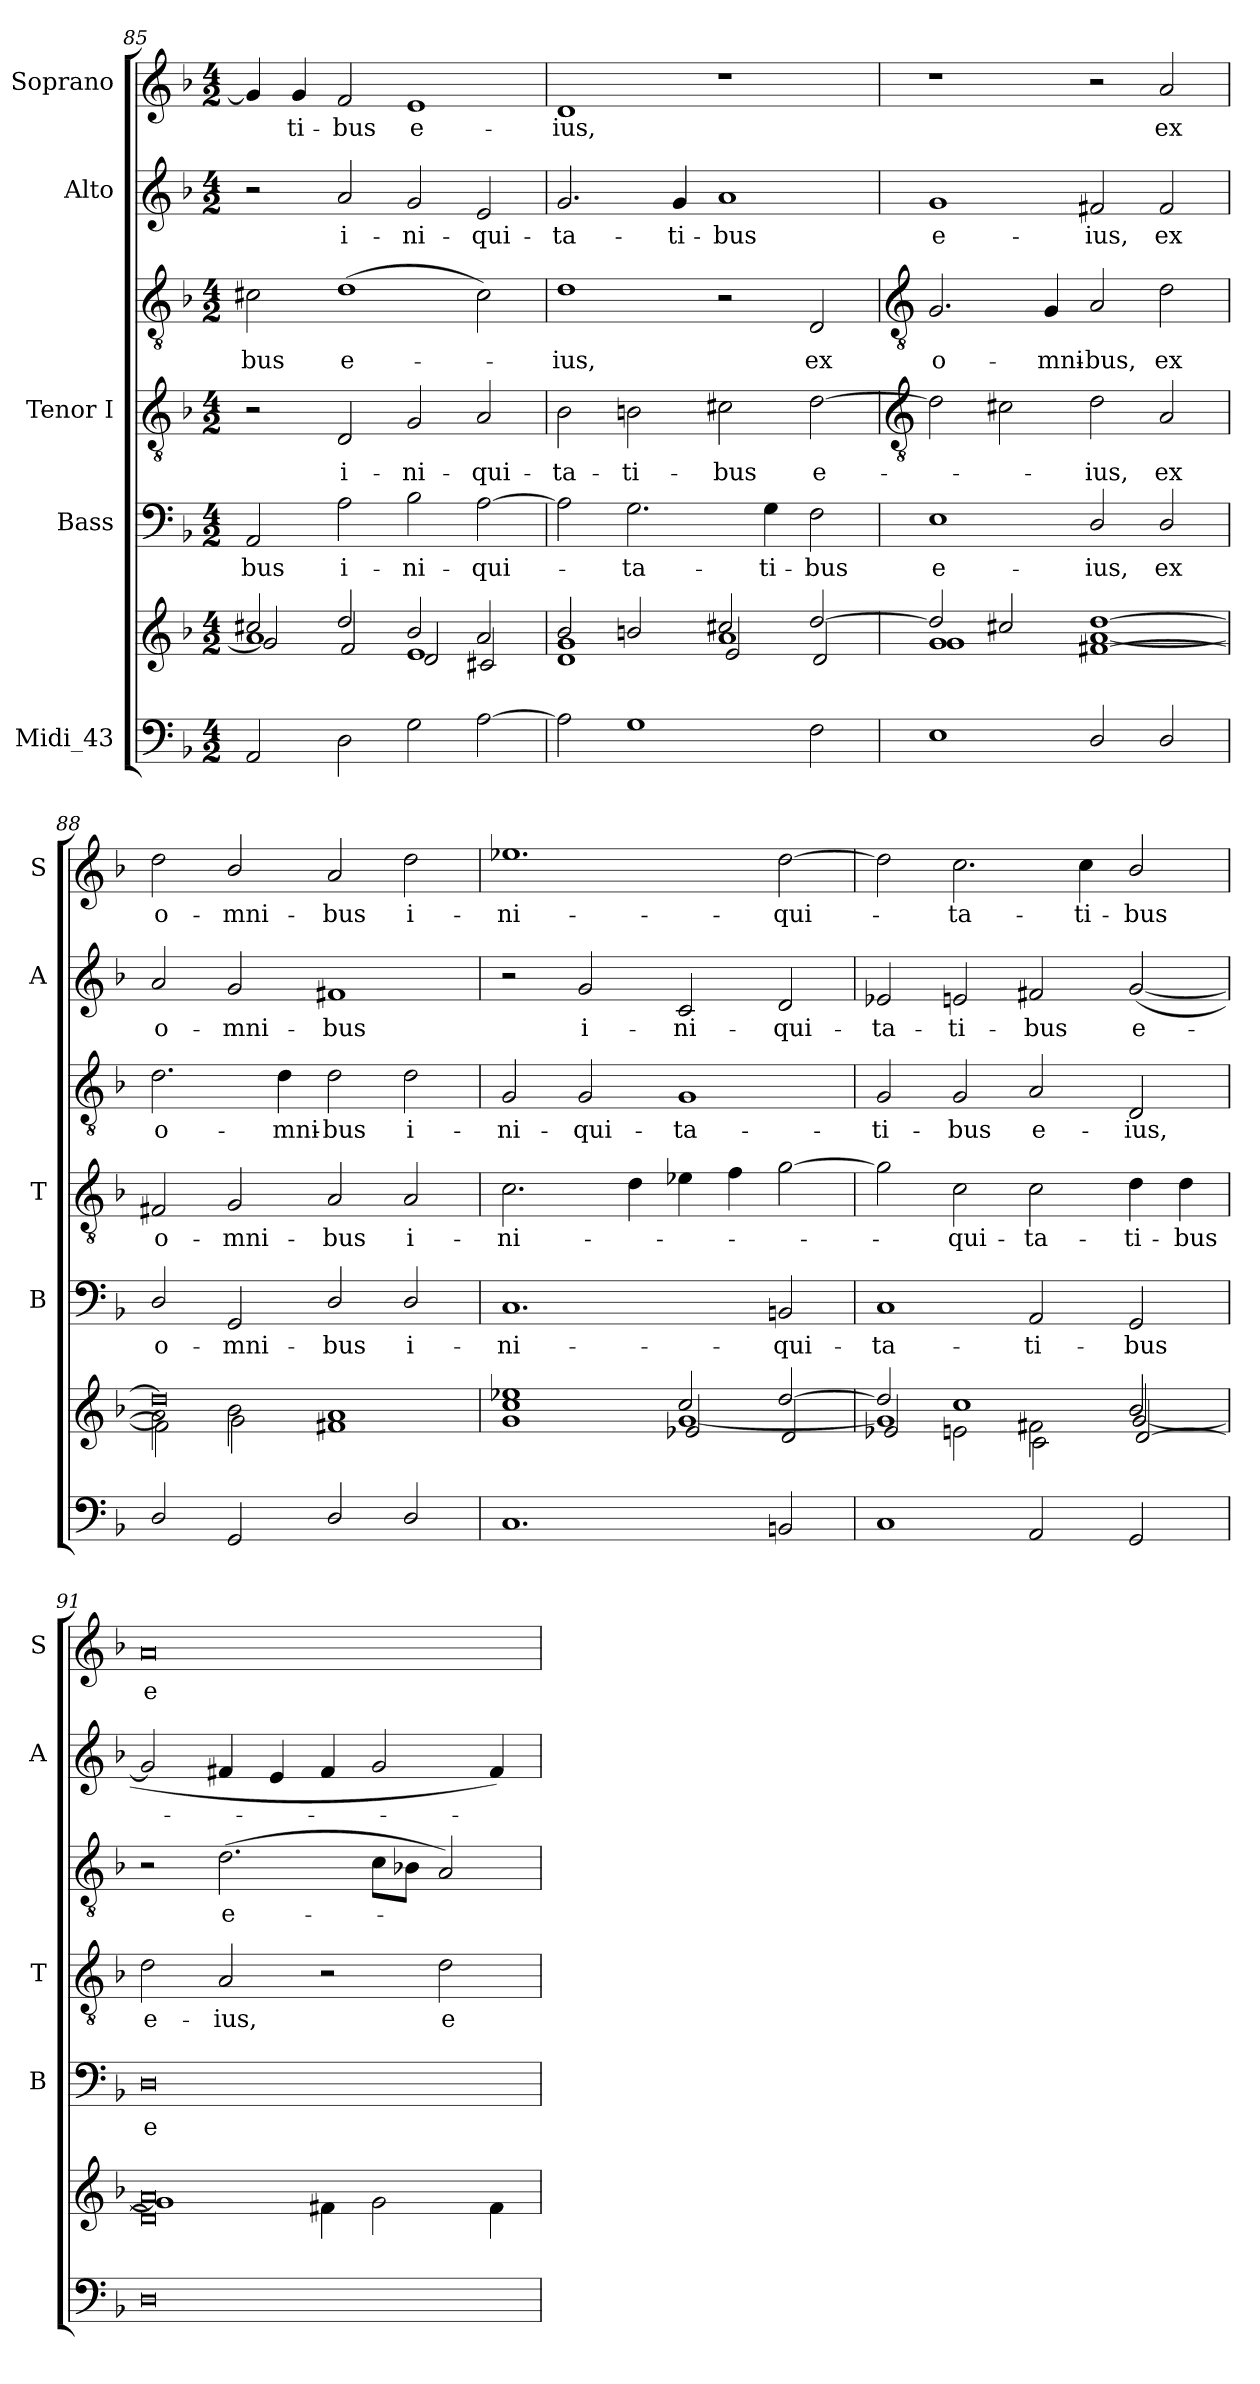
**kern	**kern	**kern	**text	**kern	**text	**kern	**text	**kern	**text	**kern	**text
*part5	*part5	*part4	*part4	*part3	*part3	*part3	*part3	*part2	*part2	*part1	*part1
*staff7	*staff6	*staff5	*staff5	*staff4	*staff4	*staff3	*staff3	*staff2	*staff2	*staff1	*staff1
*I"Midi_43	*	*I"Bass	*	*I"Tenor I	*	*	*	*I"Alto	*	*I"Soprano	*
*	*	*I'B	*	*I'T	*	*	*	*I'A	*	*I'S	*
*clefF4	*clefG2	*clefF4	*	*clefGv2	*	*clefGv2	*	*clefG2	*	*clefG2	*
*k[b-]	*k[b-]	*k[b-]	*	*k[b-]	*	*k[b-]	*	*k[b-]	*	*k[b-]	*
*F:	*F:	*F:	*	*F:	*	*F:	*	*F:	*	*F:	*
*M4/2	*M4/2	*M4/2	*	*M4/2	*	*M4/2	*	*M4/2	*	*M4/2	*
=85	=85	=85	=85	=85	=85	=85	=85	=85	=85	=85	=85
*	*^	*	*	*	*	*	*	*	*	*	*
*	*	*^	*	*	*	*	*	*	*	*	*	*
!	!	!	!	!	!LO:LY:b	!	!	!	!LO:LY:b	!	!	!	!
2AA	2cc#X/	1a\	2g/]	2AA	-bus	2r	.	2c#X	bus	2r	.	4g]	.
!	!	!	!	!	!	!	!	!	!	!	!	!	!LO:LY:b
.	.	.	.	.	.	.	.	.	.	.	.	4g	ti-
!	!	!	!	!	!LO:LY:b	!	!LO:LY:b	!	!LO:LY:b	!	!LO:LY:b	!	!LO:LY:b
2D	2dd/	.	2f/	2A	i-	2D	i-	(>1d	e-	2a	i-	2f	-bus
!	!	!	!	!	!LO:LY:b	!	!LO:LY:b	!	!	!	!LO:LY:b	!	!LO:LY:b
2G	2b-/	1e\	2d/	2B-	-ni-	2G	-ni-	.	.	2g	-ni-	1e	e-
!	!	!	!	!	!LO:LY:b	!	!LO:LY:b	!	!	!	!LO:LY:b	!	!
[2A	2a/	.	2c#X/	[2A	-qui-	2A	-qui-	2c#)	.	2e	-qui-	.	.
=86	=86	=86	=86	=86	=86	=86	=86	=86	=86	=86	=86	=86	=86
!	!	!	!	!	!	!	!LO:LY:b	!	!LO:LY:b	!	!LO:LY:b	!	!LO:LY:b
2A]	2b-/	1g\	1d\	2A]	.	2B-	ta-	1d	-ius,	2.g	-ta-	1d	-ius,
!	!	!	!	!	!LO:LY:b	!	!LO:LY:b	!	!	!	!	!	!
1G	2bn/	.	.	2.G	ta-	2Bn	-ti-	.	.	.	.	.	.
!	!	!	!	!	!	!	!	!	!	!	!LO:LY:b	!	!
.	.	.	.	.	.	.	.	.	.	4g	-ti-	.	.
!	!	!	!	!	!	!	!LO:LY:b	!	!	!	!LO:LY:b	!	!
.	2cc#X/	1a\	2e/	.	.	2c#X	-bus	2r	.	1a	-bus	1r	.
!	!	!	!	!	!LO:LY:b	!	!	!	!	!	!	!	!
.	.	.	.	4G	-ti-	.	.	.	.	.	.	.	.
!	!	!	!	!	!LO:LY:b	!	!LO:LY:b	!	!LO:LY:b	!	!	!	!
2F	[2dd/	.	2d/	2F	-bus	[2d	e-	2D	ex	.	.	.	.
!!LO:LB:g=z
=87	=87	=87	=87	=87	=87	=87	=87	=87	=87	=87	=87	=87	=87
*	*	*	*	*	*	*clefGv2	*	*clefGv2	*	*	*	*	*
!	!	!	!	!	!LO:LY:b	!	!	!	!LO:LY:b	!	!LO:LY:b	!	!
1E	2dd/]	1g\	1g\	1E	e-	2d]	.	2.G	o-	1g	e-	1r	.
.	2cc#X/	.	.	.	.	2c#X	.	.	.	.	.	.	.
!	!	!	!	!	!	!	!	!	!LO:LY:b	!	!	!	!
.	.	.	.	.	.	.	.	4G	-mni-	.	.	.	.
!	!	!	!	!	!LO:LY:b	!	!LO:LY:b	!	!LO:LY:b	!	!LO:LY:b	!	!
2D/	[1dd/	[1a\	[1f#X\	2D/	-ius,	2d	ius,	2A	-bus,	2f#X	-ius,	2r	.
!	!	!	!	!	!LO:LY:b	!	!LO:LY:b	!	!LO:LY:b	!	!LO:LY:b	!	!LO:LY:b
2D/	.	.	.	2D/	ex	2A	ex	2d	ex	2f#	ex	2a	ex
=88	=88	=88	=88	=88	=88	=88	=88	=88	=88	=88	=88	=88	=88
!	!	!	!	!	!LO:LY:b	!	!LO:LY:b	!	!LO:LY:b	!	!LO:LY:b	!	!LO:LY:b
2D/	0dd/]	2a\]	2f#\]	2D/	o-	2F#X	-o-	2.d	o-	2a	o-	2dd	o-
!	!	!	!	!	!LO:LY:b	!	!LO:LY:b	!	!	!	!LO:LY:b	!	!LO:LY:b
2GG	.	2b-\	2g\	2GG	-mni-	2G	-mni-	.	.	2g	-mni-	2b-/	-mni-
!	!	!	!	!	!	!	!	!	!LO:LY:b	!	!	!	!
.	.	.	.	.	.	.	.	4d	-mni-	.	.	.	.
!	!	!	!	!	!LO:LY:b	!	!LO:LY:b	!	!LO:LY:b	!	!LO:LY:b	!	!LO:LY:b
2D/	.	1a\	1f#\	2D/	-bus	2A	-bus	2d	-bus	1f#X	-bus	2a	-bus
!	!	!	!	!	!LO:LY:b	!	!LO:LY:b	!	!LO:LY:b	!	!	!	!LO:LY:b
2D/	.	.	.	2D/	i-	2A	i-	2d	i-	.	.	2dd	i-
=89	=89	=89	=89	=89	=89	=89	=89	=89	=89	=89	=89	=89	=89
!	!	!	!	!	!LO:LY:b	!	!LO:LY:b	!	!LO:LY:b	!	!	!	!LO:LY:b
1.C	1ee-X/	1cc\	1g\	1.C	-ni-	2.c	-ni-	2G	-ni-	2r	.	1.ee-X	-ni-
!	!	!	!	!	!	!	!	!	!LO:LY:b	!	!LO:LY:b	!	!
.	.	.	.	.	.	.	.	2G	-qui-	2g	i-	.	.
.	.	.	.	.	.	4d	.	.	.	.	.	.	.
!	!	!	!	!	!	!	!	!	!LO:LY:b	!	!LO:LY:b	!	!
.	2cc/	[1g\	2e-X/	.	.	4e-X	.	1G	-ta-	2c	-ni-	.	.
.	.	.	.	.	.	4f	.	.	.	.	.	.	.
!	!	!	!	!	!LO:LY:b	!	!	!	!	!	!LO:LY:b	!	!LO:LY:b
2BBn	[2dd/	.	2d/	2BBn	-qui-	[2g	.	.	.	2d	-qui-	[2dd	-qui-
=90	=90	=90	=90	=90	=90	=90	=90	=90	=90	=90	=90	=90	=90
!	!	!	!	!	!LO:LY:b	!	!	!	!LO:LY:b	!	!LO:LY:b	!	!
1C	2dd/]	1g\]	2e-X/	1C	-ta-	2g]	.	2G	ti-	2e-X	-ta-	2dd]	.
!	!	!	!	!	!	!	!LO:LY:b	!	!LO:LY:b	!	!LO:LY:b	!	!LO:LY:b
.	1cc/	.	2en\	.	.	2c	qui-	2G	-bus	2en	-ti-	2.cc	ta-
!	!	!	!	!	!LO:LY:b	!	!LO:LY:b	!	!LO:LY:b	!	!LO:LY:b	!	!
2AA	.	2f#X\	2c\	2AA	-ti-	2c	-ta-	2A	e-	2f#X	-bus	.	.
!	!	!	!	!	!	!	!	!	!	!	!	!	!LO:LY:b
.	.	.	.	.	.	.	.	.	.	.	.	4cc	-ti-
!	!	!	!	!	!LO:LY:b	!	!LO:LY:b	!	!LO:LY:b	!	!LO:LY:b	!	!LO:LY:b
2GG	2b-/	[2g/	[2d/	2GG	-bus	4d	-ti-	2D	-ius,	(<[2g	e-	2b-/	-bus
!	!	!	!	!	!	!	!LO:LY:b	!	!	!	!	!	!
.	.	.	.	.	.	4d	-bus	.	.	.	.	.	.
=91	=91	=91	=91	=91	=91	=91	=91	=91	=91	=91	=91	=91	=91
!	!	!	!	!	!LO:LY:b	!	!LO:LY:b	!	!	!	!	!	!LO:LY:b
0D	0a/	1g\]	0d\]	0D	e-	2d	e-	2r	.	2g]	.	0a	e-
!	!	!	!	!	!	!	!LO:LY:b	!	!LO:LY:b	!	!	!	!
.	.	.	.	.	.	2A	-ius,	(>2.d	e-	4f#X	.	.	.
.	.	.	.	.	.	.	.	.	.	4e	.	.	.
.	.	4f#X\	.	.	.	2r	.	.	.	4f#	.	.	.
.	.	2g\	.	.	.	.	.	8cL	.	2g	.	.	.
.	.	.	.	.	.	.	.	8B-XJ	.	.	.	.	.
!	!	!	!	!	!	!	!LO:LY:b	!	!	!	!	!	!
.	.	.	.	.	.	2d	e-	2A)	.	.	.	.	.
.	.	4f#\	.	.	.	.	.	.	.	4f#)	.	.	.
*	*v	*v	*v	*	*	*	*	*	*	*	*	*	*
=	=	=	=	=	=	=	=	=	=	=	=
*-	*-	*-	*-	*-	*-	*-	*-	*-	*-	*-	*-
